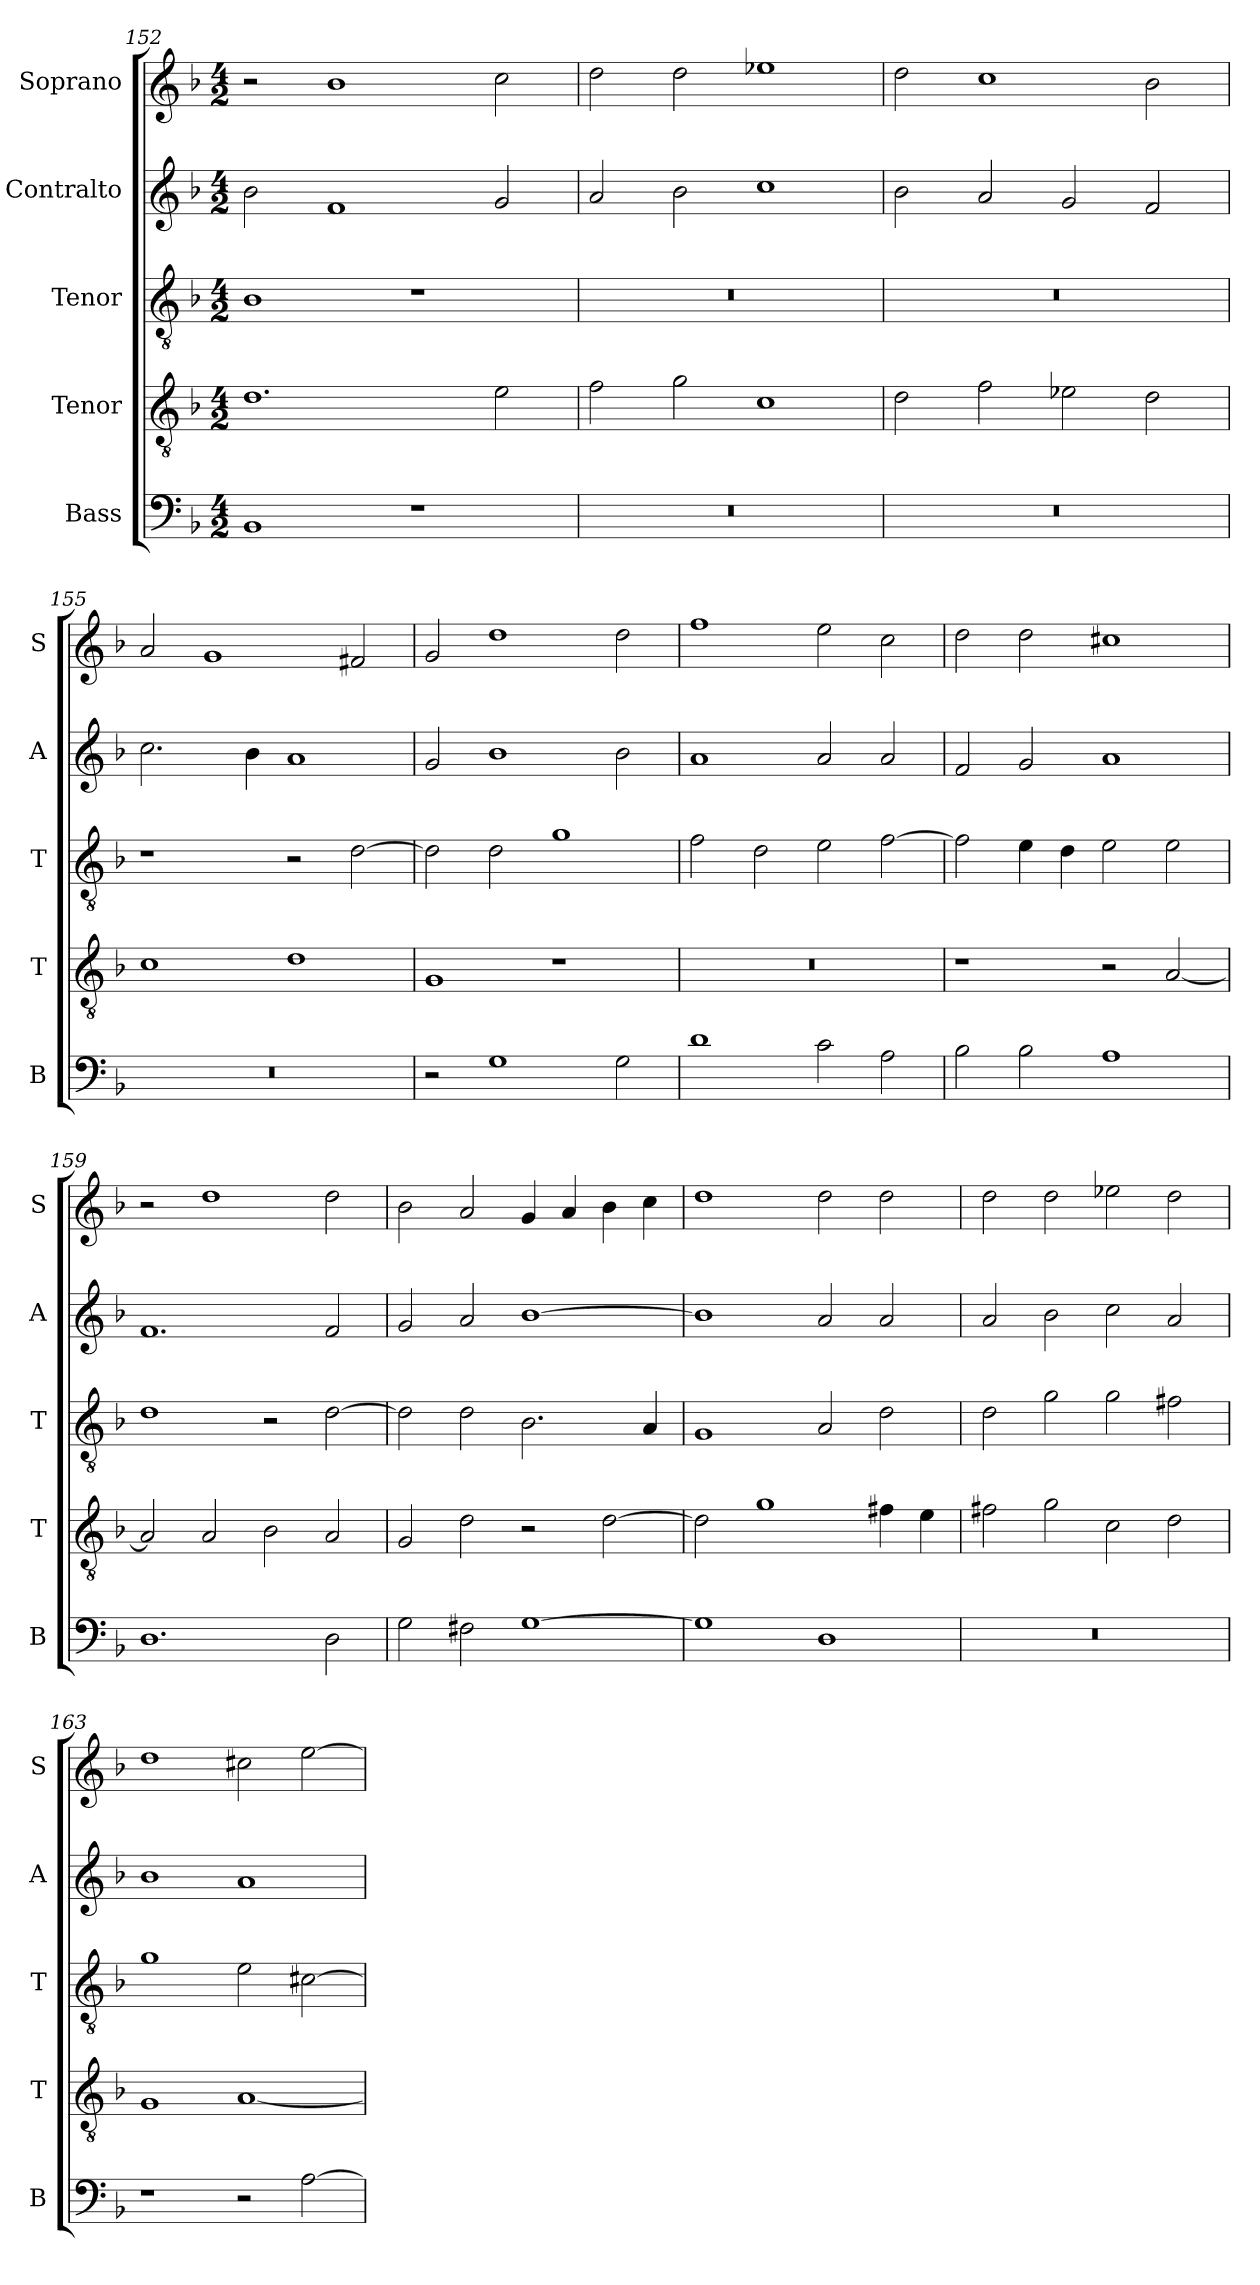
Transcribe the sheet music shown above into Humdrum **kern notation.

**kern	**kern	**kern	**kern	**kern
*part5	*part4	*part3	*part2	*part1
*staff5	*staff4	*staff3	*staff2	*staff1
*I"Bass	*I"Tenor	*I"Tenor	*I"Contralto	*I"Soprano
*I'B	*I'T	*I'T	*I'A	*I'S
*clefF4	*clefGv2	*clefGv2	*clefG2	*clefG2
*k[b-]	*k[b-]	*k[b-]	*k[b-]	*k[b-]
*G:dor	*G:dor	*G:dor	*G:dor	*G:dor
*M4/2	*M4/2	*M4/2	*M4/2	*M4/2
=152	=152	=152	=152	=152
1BB-	1.d	1B-	2b-	2r
.	.	.	1f	1b-
1r	.	1r	.	.
.	2e	.	2g	2cc
=153	=153	=153	=153	=153
0r	2f	0r	2a	2dd
.	2g	.	2b-	2dd
.	1c	.	1cc	1ee-X
=154	=154	=154	=154	=154
0r	2d	0r	2b-	2dd
.	2f	.	2a	1cc
.	2e-X	.	2g	.
.	2d	.	2f	2b-
=155	=155	=155	=155	=155
0r	1c	1r	2.cc	2a
.	.	.	.	1g
.	.	.	4b-	.
.	1d	2r	1a	.
.	.	[2d	.	2f#X
=156	=156	=156	=156	=156
2r	1G	2d]	2g	2g
1G	.	2d	1b-	1dd
.	1r	1g	.	.
2G	.	.	2b-	2dd
=157	=157	=157	=157	=157
1d	0r	2f	1a	1ff
.	.	2d	.	.
2c	.	2e	2a	2ee
2A	.	[2f	2a	2cc
=158	=158	=158	=158	=158
2B-	1r	2f]	2f	2dd
2B-	.	4e	2g	2dd
.	.	4d	.	.
1A	2r	2e	1a	1cc#X
.	[2A	2e	.	.
=159	=159	=159	=159	=159
1.D	2A]	1d	1.f	2r
.	2A	.	.	1dd
.	2B-	2r	.	.
2D	2A	[2d	2f	2dd
=160	=160	=160	=160	=160
2G	2G	2d]	2g	2b-
2F#X	2d	2d	2a	2a
[1G	2r	2.B-	[1b-	4g
.	.	.	.	4a
.	[2d	.	.	4b-
.	.	4A	.	4cc
=161	=161	=161	=161	=161
1G]	2d]	1G	1b-]	1dd
.	1g	.	.	.
1D	.	2A	2a	2dd
.	4f#X	2d	2a	2dd
.	4e	.	.	.
=162	=162	=162	=162	=162
0r	2f#X	2d	2a	2dd
.	2g	2g	2b-	2dd
.	2c	2g	2cc	2ee-X
.	2d	2f#X	2a	2dd
=163	=163	=163	=163	=163
1r	1G	1g	1b-	1dd
2r	[1A	2e	1a	2cc#X
[2A	.	[2c#X	.	[2ee
=	=	=	=	=
*-	*-	*-	*-	*-
